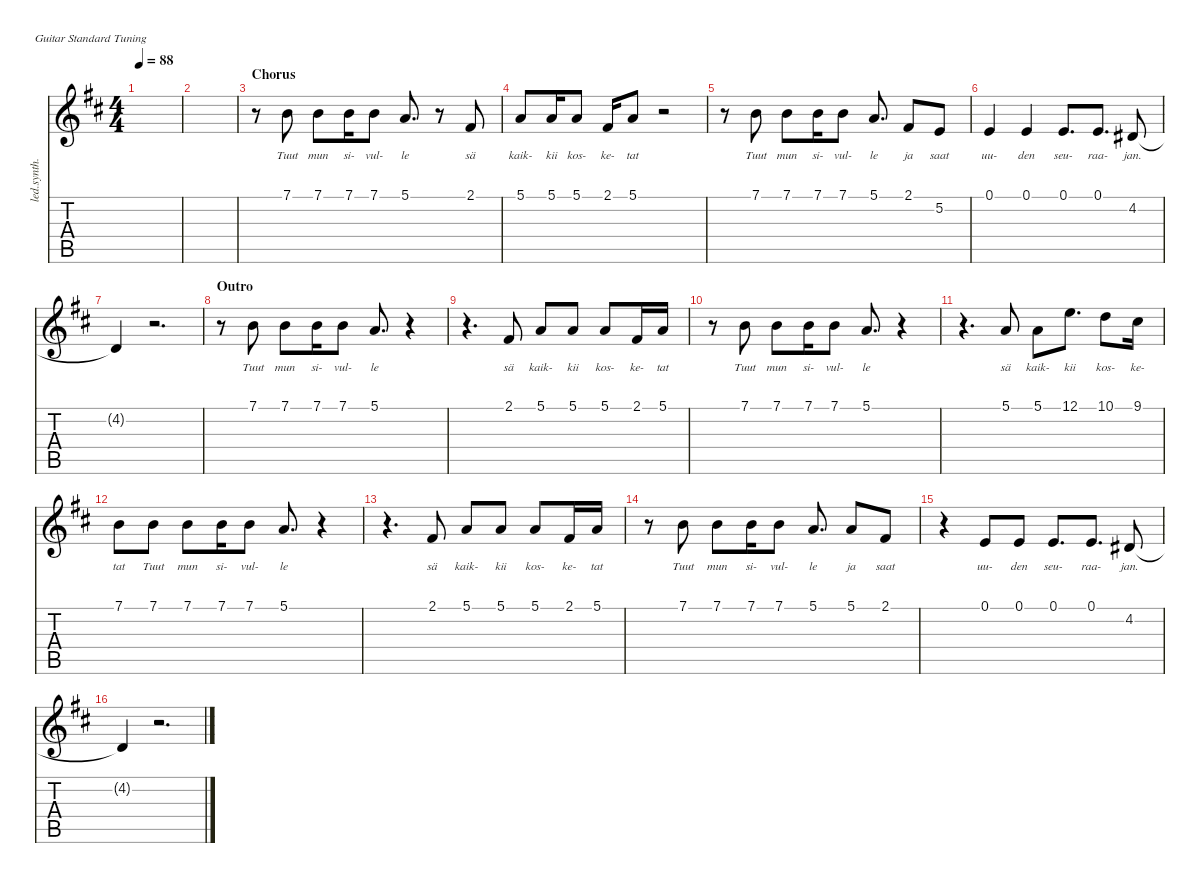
\defaultSystemsLayout 4
\hideDynamics
\bracketExtendMode nobrackets
\otherSystemsTrackNameOrientation horizontal
\track ("Vocal" "led.synth.") {instrument lead6voice}
\staff {score tabs}
\tuning (E4 B3 G3 D3 A2 E2)
\ts (4 4)
\tempo 88
\clef g2
\ks d
|
|
\section ("" "Chorus")
r.8 7.1{acc forcenatural}.8{lyrics (0 "Tuut") lyrics (1 "") lyrics (2 "") lyrics (3 "") lyrics (4 "")} 7.1{acc forcenatural}.8{lyrics (0 "mun") lyrics (1 "") lyrics (2 "") lyrics (3 "") lyrics (4 "")} 7.1{acc forcenatural}.16{lyrics (0 "si-") lyrics (1 "") lyrics (2 "") lyrics (3 "") lyrics (4 "")} 7.1{acc forcenatural}.8{lyrics (0 "vul-") lyrics (1 "") lyrics (2 "") lyrics (3 "") lyrics (4 "")} 5.1{acc forcenatural}.8{d lyrics (0 "le") lyrics (1 "") lyrics (2 "") lyrics (3 "") lyrics (4 "")} r.8 2.1{acc #}.8{lyrics (0 "sä") lyrics (1 "") lyrics (2 "") lyrics (3 "") lyrics (4 "")} |
5.1{acc forcenatural}.8{lyrics (0 "kaik-") lyrics (1 "") lyrics (2 "") lyrics (3 "") lyrics (4 "")} 5.1{acc forcenatural}.16{lyrics (0 "kii") lyrics (1 "") lyrics (2 "") lyrics (3 "") lyrics (4 "")} 5.1{acc forcenatural}.8{lyrics (0 "kos-") lyrics (1 "") lyrics (2 "") lyrics (3 "") lyrics (4 "")} 2.1{acc #}.16{lyrics (0 "ke-") lyrics (1 "") lyrics (2 "") lyrics (3 "") lyrics (4 "")} 5.1{acc forcenatural}.8{lyrics (0 "tat") lyrics (1 "") lyrics (2 "") lyrics (3 "") lyrics (4 "")} r.2 |
r.8 7.1{acc forcenatural}.8{lyrics (0 "Tuut") lyrics (1 "") lyrics (2 "") lyrics (3 "") lyrics (4 "")} 7.1{acc forcenatural}.8{lyrics (0 "mun") lyrics (1 "") lyrics (2 "") lyrics (3 "") lyrics (4 "")} 7.1{acc forcenatural}.16{lyrics (0 "si-") lyrics (1 "") lyrics (2 "") lyrics (3 "") lyrics (4 "")} 7.1{acc forcenatural}.8{lyrics (0 "vul-") lyrics (1 "") lyrics (2 "") lyrics (3 "") lyrics (4 "")} 5.1{acc forcenatural}.8{d lyrics (0 "le") lyrics (1 "") lyrics (2 "") lyrics (3 "") lyrics (4 "")} 2.1{acc #}.8{lyrics (0 "ja") lyrics (1 "") lyrics (2 "") lyrics (3 "") lyrics (4 "")} 5.2{acc forcenatural}.8{lyrics (0 "saat") lyrics (1 "") lyrics (2 "") lyrics (3 "") lyrics (4 "")} |
0.1{acc forcenatural}.4{lyrics (0 "uu-") lyrics (1 "") lyrics (2 "") lyrics (3 "") lyrics (4 "")} 0.1{acc forcenatural}.4{lyrics (0 "den") lyrics (1 "") lyrics (2 "") lyrics (3 "") lyrics (4 "")} 0.1{acc forcenatural}.8{d lyrics (0 "seu-") lyrics (1 "") lyrics (2 "") lyrics (3 "") lyrics (4 "")} 0.1{acc forcenatural}.8{d lyrics (0 "raa-") lyrics (1 "") lyrics (2 "") lyrics (3 "") lyrics (4 "")} 4.2{acc #}.8{lyrics (0 "jan.") lyrics (1 "") lyrics (2 "") lyrics (3 "") lyrics (4 "")} |
4.2{t acc #}.4 r.2{d} |
\section ("" "Outro")
r.8 7.1{acc forcenatural}.8{lyrics (0 "Tuut") lyrics (1 "") lyrics (2 "") lyrics (3 "") lyrics (4 "")} 7.1{acc forcenatural}.8{lyrics (0 "mun") lyrics (1 "") lyrics (2 "") lyrics (3 "") lyrics (4 "")} 7.1{acc forcenatural}.16{lyrics (0 "si-") lyrics (1 "") lyrics (2 "") lyrics (3 "") lyrics (4 "")} 7.1{acc forcenatural}.8{lyrics (0 "vul-") lyrics (1 "") lyrics (2 "") lyrics (3 "") lyrics (4 "")} 5.1{acc forcenatural}.8{d lyrics (0 "le") lyrics (1 "") lyrics (2 "") lyrics (3 "") lyrics (4 "")} r.4 |
r.4{d} 2.1{acc #}.8{lyrics (0 "sä") lyrics (1 "") lyrics (2 "") lyrics (3 "") lyrics (4 "")} 5.1{acc forcenatural}.8{lyrics (0 "kaik-") lyrics (1 "") lyrics (2 "") lyrics (3 "") lyrics (4 "")} 5.1{acc forcenatural}.8{lyrics (0 "kii") lyrics (1 "") lyrics (2 "") lyrics (3 "") lyrics (4 "")} 5.1{acc forcenatural}.8{lyrics (0 "kos-") lyrics (1 "") lyrics (2 "") lyrics (3 "") lyrics (4 "")} 2.1{acc #}.16{lyrics (0 "ke-") lyrics (1 "") lyrics (2 "") lyrics (3 "") lyrics (4 "")} 5.1{acc forcenatural}.16{lyrics (0 "tat") lyrics (1 "") lyrics (2 "") lyrics (3 "") lyrics (4 "")} |
r.8 7.1{acc forcenatural}.8{lyrics (0 "Tuut") lyrics (1 "") lyrics (2 "") lyrics (3 "") lyrics (4 "")} 7.1{acc forcenatural}.8{lyrics (0 "mun") lyrics (1 "") lyrics (2 "") lyrics (3 "") lyrics (4 "")} 7.1{acc forcenatural}.16{lyrics (0 "si-") lyrics (1 "") lyrics (2 "") lyrics (3 "") lyrics (4 "")} 7.1{acc forcenatural}.8{lyrics (0 "vul-") lyrics (1 "") lyrics (2 "") lyrics (3 "") lyrics (4 "")} 5.1{acc forcenatural}.8{d lyrics (0 "le") lyrics (1 "") lyrics (2 "") lyrics (3 "") lyrics (4 "")} r.4 |
r.4{d} 5.1{acc forcenatural}.8{lyrics (0 "sä") lyrics (1 "") lyrics (2 "") lyrics (3 "") lyrics (4 "")} 5.1{acc forcenatural}.8{lyrics (0 "kaik-") lyrics (1 "") lyrics (2 "") lyrics (3 "") lyrics (4 "")} 12.1{acc forcenatural}.8{d lyrics (0 "kii") lyrics (1 "") lyrics (2 "") lyrics (3 "") lyrics (4 "")} 10.1{acc forcenatural}.8{lyrics (0 "kos-") lyrics (1 "") lyrics (2 "") lyrics (3 "") lyrics (4 "")} 9.1{acc #}.16{lyrics (0 "ke-") lyrics (1 "") lyrics (2 "") lyrics (3 "") lyrics (4 "")} |
7.1{acc forcenatural}.8{lyrics (0 "tat") lyrics (1 "") lyrics (2 "") lyrics (3 "") lyrics (4 "")} 7.1{acc forcenatural}.8{lyrics (0 "Tuut") lyrics (1 "") lyrics (2 "") lyrics (3 "") lyrics (4 "")} 7.1{acc forcenatural}.8{lyrics (0 "mun") lyrics (1 "") lyrics (2 "") lyrics (3 "") lyrics (4 "")} 7.1{acc forcenatural}.16{lyrics (0 "si-") lyrics (1 "") lyrics (2 "") lyrics (3 "") lyrics (4 "")} 7.1{acc forcenatural}.8{lyrics (0 "vul-") lyrics (1 "") lyrics (2 "") lyrics (3 "") lyrics (4 "")} 5.1{acc forcenatural}.8{d lyrics (0 "le") lyrics (1 "") lyrics (2 "") lyrics (3 "") lyrics (4 "")} r.4 |
r.4{d} 2.1{acc #}.8{lyrics (0 "sä") lyrics (1 "") lyrics (2 "") lyrics (3 "") lyrics (4 "")} 5.1{acc forcenatural}.8{lyrics (0 "kaik-") lyrics (1 "") lyrics (2 "") lyrics (3 "") lyrics (4 "")} 5.1{acc forcenatural}.8{lyrics (0 "kii") lyrics (1 "") lyrics (2 "") lyrics (3 "") lyrics (4 "")} 5.1{acc forcenatural}.8{lyrics (0 "kos-") lyrics (1 "") lyrics (2 "") lyrics (3 "") lyrics (4 "")} 2.1{acc #}.16{lyrics (0 "ke-") lyrics (1 "") lyrics (2 "") lyrics (3 "") lyrics (4 "")} 5.1{acc forcenatural}.16{lyrics (0 "tat") lyrics (1 "") lyrics (2 "") lyrics (3 "") lyrics (4 "")} |
r.8 7.1{acc forcenatural}.8{lyrics (0 "Tuut") lyrics (1 "") lyrics (2 "") lyrics (3 "") lyrics (4 "")} 7.1{acc forcenatural}.8{lyrics (0 "mun") lyrics (1 "") lyrics (2 "") lyrics (3 "") lyrics (4 "")} 7.1{acc forcenatural}.16{lyrics (0 "si-") lyrics (1 "") lyrics (2 "") lyrics (3 "") lyrics (4 "")} 7.1{acc forcenatural}.8{lyrics (0 "vul-") lyrics (1 "") lyrics (2 "") lyrics (3 "") lyrics (4 "")} 5.1{acc forcenatural}.8{d lyrics (0 "le") lyrics (1 "") lyrics (2 "") lyrics (3 "") lyrics (4 "")} 5.1{acc forcenatural}.8{lyrics (0 "ja") lyrics (1 "") lyrics (2 "") lyrics (3 "") lyrics (4 "")} 2.1{acc #}.8{lyrics (0 "saat") lyrics (1 "") lyrics (2 "") lyrics (3 "") lyrics (4 "")} |
r.4 0.1{acc forcenatural}.8{lyrics (0 "uu-") lyrics (1 "") lyrics (2 "") lyrics (3 "") lyrics (4 "")} 0.1{acc forcenatural}.8{lyrics (0 "den") lyrics (1 "") lyrics (2 "") lyrics (3 "") lyrics (4 "")} 0.1{acc forcenatural}.8{d lyrics (0 "seu-") lyrics (1 "") lyrics (2 "") lyrics (3 "") lyrics (4 "")} 0.1{acc forcenatural}.8{d lyrics (0 "raa-") lyrics (1 "") lyrics (2 "") lyrics (3 "") lyrics (4 "")} 4.2{acc #}.8{lyrics (0 "jan.") lyrics (1 "") lyrics (2 "") lyrics (3 "") lyrics (4 "")} |
4.2{t acc #}.4 r.2{d}
